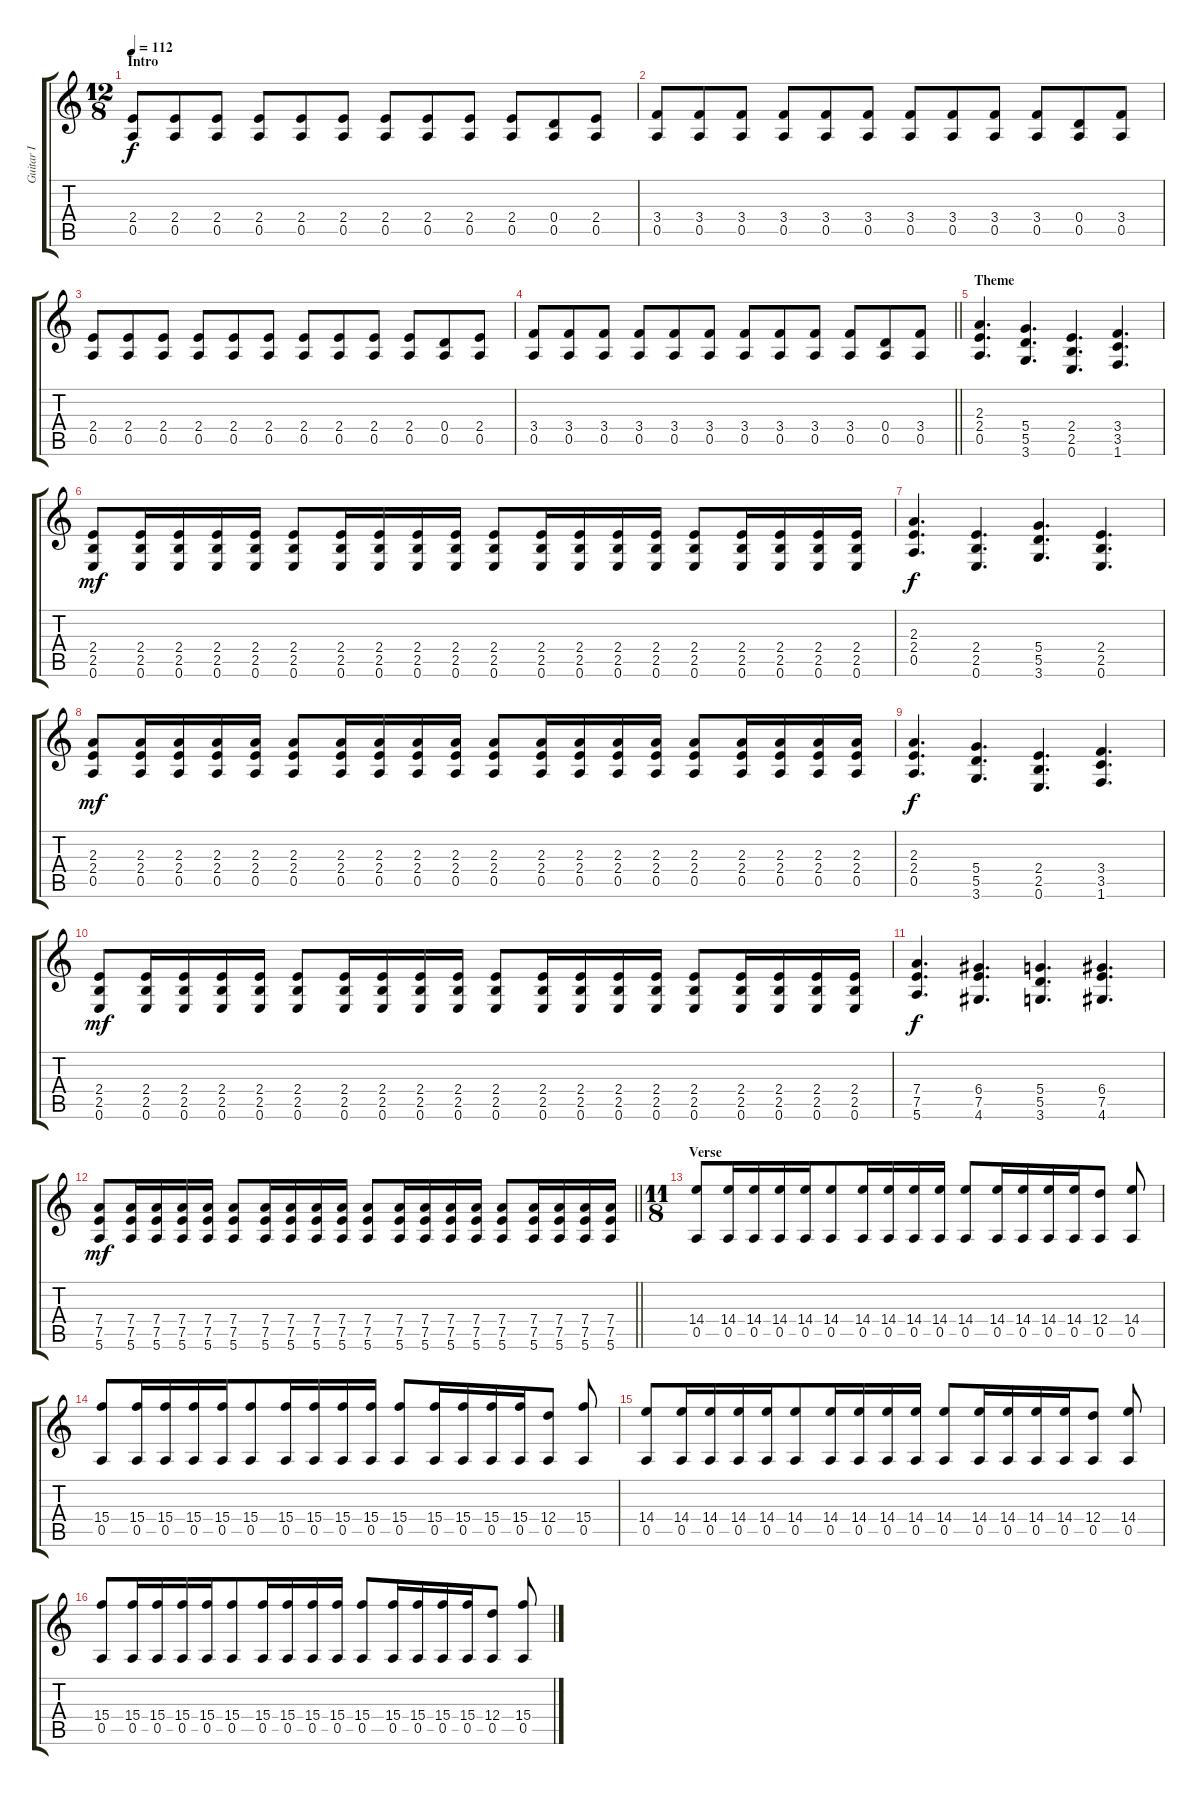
\track ("Guitar I" "Guitar I") {instrument distortionguitar}
\staff {score tabs}
\tuning (E4 B3 G3 D3 A2 E2) {hide}
\ts (12 8)
\section ("" "Intro")
\tempo 112
\clef g2
\ks aminor
(2.4 0.5).8{dy f instrument distortionguitar} (2.4 0.5).8 (2.4 0.5).8 (2.4 0.5).8 (2.4 0.5).8 (2.4 0.5).8 (2.4 0.5).8 (2.4 0.5).8 (2.4 0.5).8 (2.4 0.5).8 (0.4 0.5).8 (2.4 0.5).8 |
(3.4 0.5).8 (3.4 0.5).8 (3.4 0.5).8 (3.4 0.5).8 (3.4 0.5).8 (3.4 0.5).8 (3.4 0.5).8 (3.4 0.5).8 (3.4 0.5).8 (3.4 0.5).8 (0.4 0.5).8 (3.4 0.5).8 |
(2.4 0.5).8 (2.4 0.5).8 (2.4 0.5).8 (2.4 0.5).8 (2.4 0.5).8 (2.4 0.5).8 (2.4 0.5).8 (2.4 0.5).8 (2.4 0.5).8 (2.4 0.5).8 (0.4 0.5).8 (2.4 0.5).8 |
\barLineRight lightlight
(3.4 0.5).8 (3.4 0.5).8 (3.4 0.5).8 (3.4 0.5).8 (3.4 0.5).8 (3.4 0.5).8 (3.4 0.5).8 (3.4 0.5).8 (3.4 0.5).8 (3.4 0.5).8 (0.4 0.5).8 (3.4 0.5).8 |
\section ("" "Theme")
(2.3 2.4 0.5).4{d volume 12} (5.4 5.5 3.6).4{d} (2.4 2.5 0.6).4{d} (3.4 3.5 1.6).4{d} |
(2.4 2.5 0.6).8{dy mf} (2.4 2.5 0.6).16 (2.4 2.5 0.6).16 (2.4 2.5 0.6).16 (2.4 2.5 0.6).16 (2.4 2.5 0.6).8 (2.4 2.5 0.6).16 (2.4 2.5 0.6).16 (2.4 2.5 0.6).16 (2.4 2.5 0.6).16 (2.4 2.5 0.6).8 (2.4 2.5 0.6).16 (2.4 2.5 0.6).16 (2.4 2.5 0.6).16 (2.4 2.5 0.6).16 (2.4 2.5 0.6).8 (2.4 2.5 0.6).16 (2.4 2.5 0.6).16 (2.4 2.5 0.6).16 (2.4 2.5 0.6).16 |
(2.3 2.4 0.5).4{d dy f} (2.4 2.5 0.6).4{d} (5.4 5.5 3.6).4{d} (2.4 2.5 0.6).4{d} |
(2.3 2.4 0.5).8{dy mf} (2.3 2.4 0.5).16 (2.3 2.4 0.5).16 (2.3 2.4 0.5).16 (2.3 2.4 0.5).16 (2.3 2.4 0.5).8 (2.3 2.4 0.5).16 (2.3 2.4 0.5).16 (2.3 2.4 0.5).16 (2.3 2.4 0.5).16 (2.3 2.4 0.5).8 (2.3 2.4 0.5).16 (2.3 2.4 0.5).16 (2.3 2.4 0.5).16 (2.3 2.4 0.5).16 (2.3 2.4 0.5).8 (2.3 2.4 0.5).16 (2.3 2.4 0.5).16 (2.3 2.4 0.5).16 (2.3 2.4 0.5).16 |
(2.3 2.4 0.5).4{d dy f} (5.4 5.5 3.6).4{d} (2.4 2.5 0.6).4{d} (3.4 3.5 1.6).4{d} |
(2.4 2.5 0.6).8{dy mf} (2.4 2.5 0.6).16 (2.4 2.5 0.6).16 (2.4 2.5 0.6).16 (2.4 2.5 0.6).16 (2.4 2.5 0.6).8 (2.4 2.5 0.6).16 (2.4 2.5 0.6).16 (2.4 2.5 0.6).16 (2.4 2.5 0.6).16 (2.4 2.5 0.6).8 (2.4 2.5 0.6).16 (2.4 2.5 0.6).16 (2.4 2.5 0.6).16 (2.4 2.5 0.6).16 (2.4 2.5 0.6).8 (2.4 2.5 0.6).16 (2.4 2.5 0.6).16 (2.4 2.5 0.6).16 (2.4 2.5 0.6).16 |
(7.4 7.5 5.6).4{d dy f} (6.4 7.5 4.6).4{d} (5.4 5.5 3.6).4{d} (6.4 7.5 4.6).4{d} |
\barLineRight lightlight
(7.4 7.5 5.6).8{dy mf} (7.4 7.5 5.6).16 (7.4 7.5 5.6).16 (7.4 7.5 5.6).16 (7.4 7.5 5.6).16 (7.4 7.5 5.6).8 (7.4 7.5 5.6).16 (7.4 7.5 5.6).16 (7.4 7.5 5.6).16 (7.4 7.5 5.6).16 (7.4 7.5 5.6).8 (7.4 7.5 5.6).16 (7.4 7.5 5.6).16 (7.4 7.5 5.6).16 (7.4 7.5 5.6).16 (7.4 7.5 5.6).8 (7.4 7.5 5.6).16 (7.4 7.5 5.6).16 (7.4 7.5 5.6).16 (7.4 7.5 5.6).16 |
\ts (11 8)
\section ("" "Verse")
(14.4 0.5).8{beam merge} (14.4 0.5).16 (14.4 0.5).16{beam merge} (14.4 0.5).16 (14.4 0.5).16 (14.4 0.5).8{beam merge} (14.4 0.5).16 (14.4 0.5).16{beam merge} (14.4 0.5).16 (14.4 0.5).16 (14.4 0.5).8{beam merge} (14.4 0.5).16 (14.4 0.5).16{beam merge} (14.4 0.5).16 (14.4 0.5).16 (12.4 0.5).8 (14.4 0.5).8 |
(15.4 0.5).8{beam merge} (15.4 0.5).16 (15.4 0.5).16{beam merge} (15.4 0.5).16 (15.4 0.5).16 (15.4 0.5).8{beam merge} (15.4 0.5).16 (15.4 0.5).16{beam merge} (15.4 0.5).16 (15.4 0.5).16 (15.4 0.5).8{beam merge} (15.4 0.5).16 (15.4 0.5).16{beam merge} (15.4 0.5).16 (15.4 0.5).16 (12.4 0.5).8 (15.4 0.5).8 |
(14.4 0.5).8{beam merge} (14.4 0.5).16 (14.4 0.5).16{beam merge} (14.4 0.5).16 (14.4 0.5).16 (14.4 0.5).8{beam merge} (14.4 0.5).16 (14.4 0.5).16{beam merge} (14.4 0.5).16 (14.4 0.5).16 (14.4 0.5).8{beam merge} (14.4 0.5).16 (14.4 0.5).16{beam merge} (14.4 0.5).16 (14.4 0.5).16 (12.4 0.5).8 (14.4 0.5).8 |
(15.4 0.5).8{beam merge} (15.4 0.5).16 (15.4 0.5).16{beam merge} (15.4 0.5).16 (15.4 0.5).16 (15.4 0.5).8{beam merge} (15.4 0.5).16 (15.4 0.5).16{beam merge} (15.4 0.5).16 (15.4 0.5).16 (15.4 0.5).8{beam merge} (15.4 0.5).16 (15.4 0.5).16{beam merge} (15.4 0.5).16 (15.4 0.5).16 (12.4 0.5).8 (15.4 0.5).8
